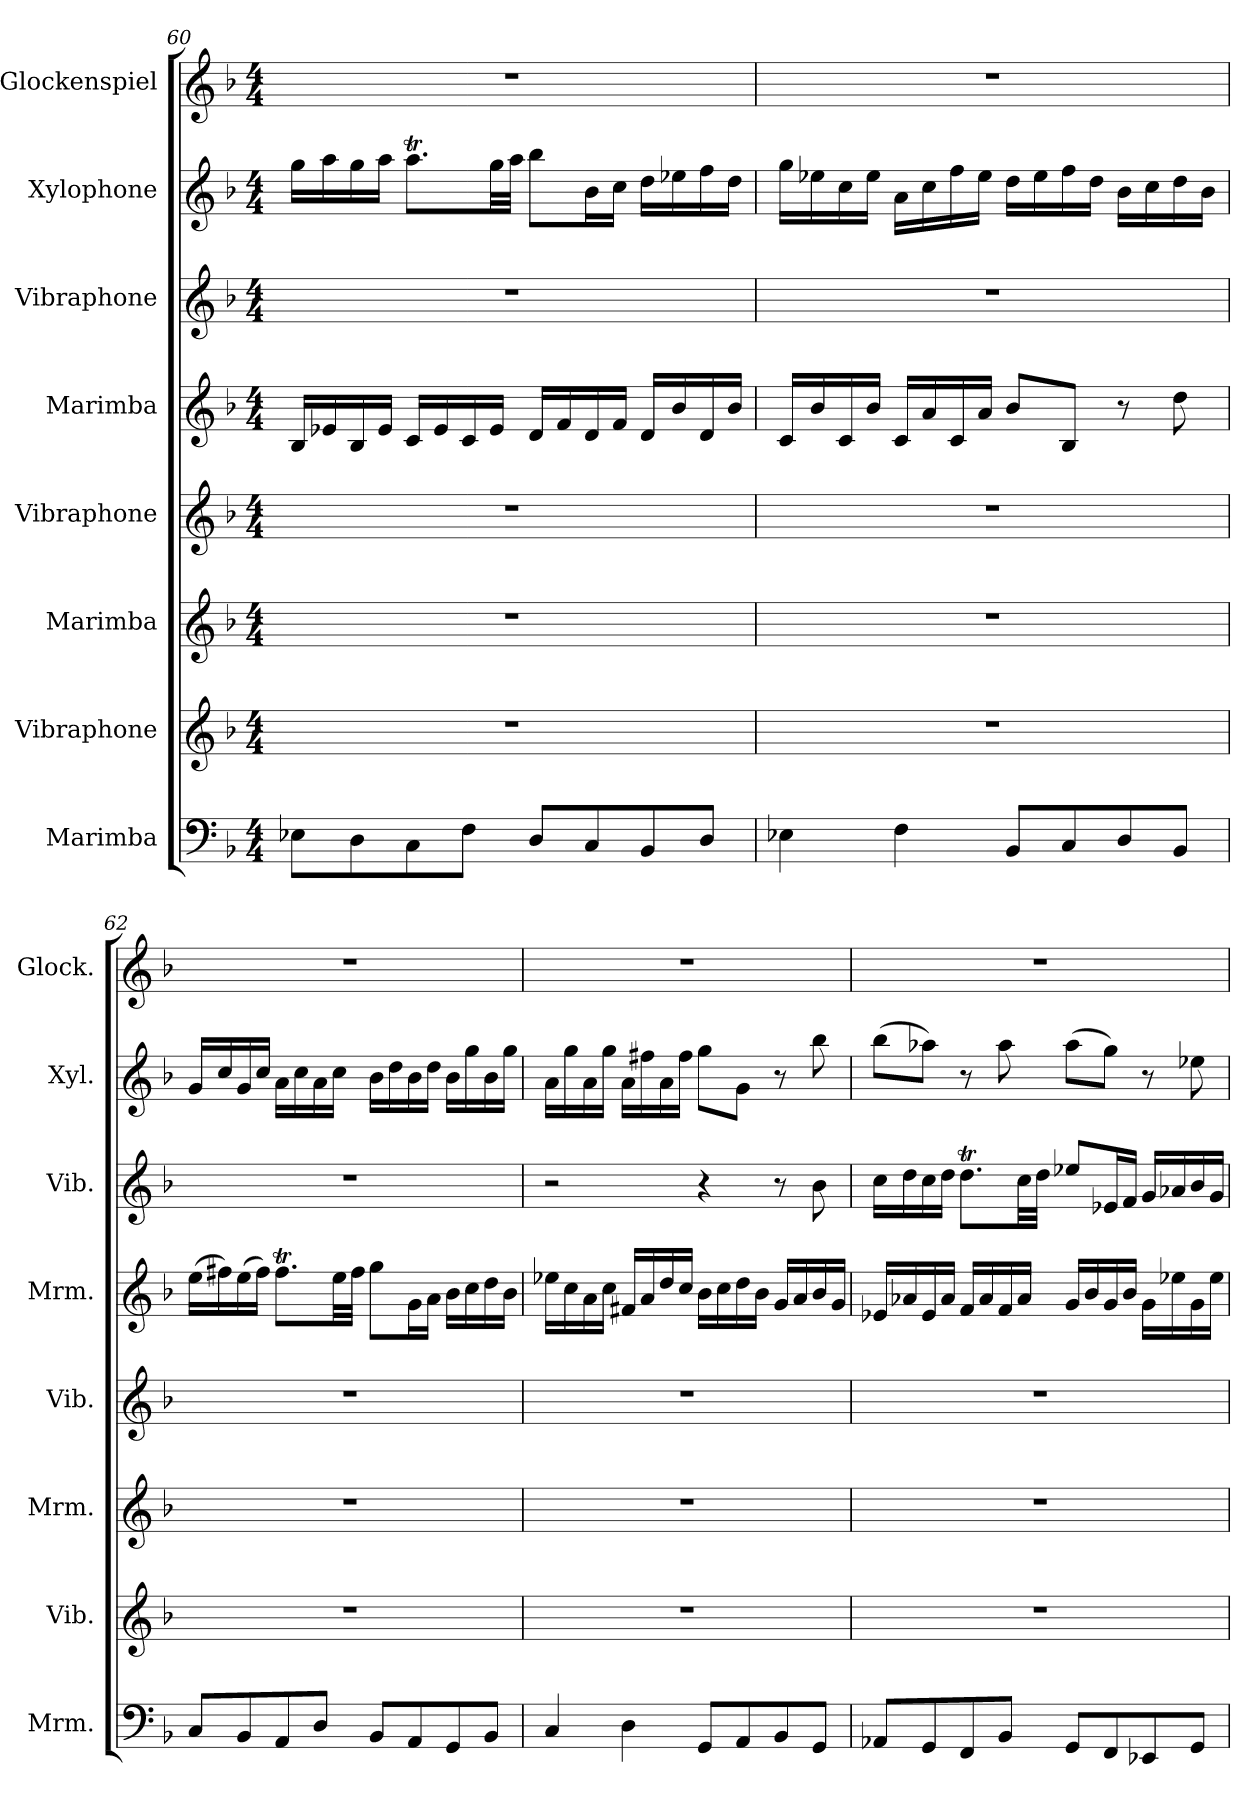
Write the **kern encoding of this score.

**kern	**kern	**kern	**kern	**kern	**kern	**kern	**kern
*part8	*part7	*part6	*part5	*part4	*part3	*part2	*part1
*staff8	*staff7	*staff6	*staff5	*staff4	*staff3	*staff2	*staff1
*I"Marimba	*I"Vibraphone	*I"Marimba	*I"Vibraphone	*I"Marimba	*I"Vibraphone	*I"Xylophone	*I"Glockenspiel
*I'Mrm.	*I'Vib.	*I'Mrm.	*I'Vib.	*I'Mrm.	*I'Vib.	*I'Xyl.	*I'Glock.
*clefF4	*clefG2	*clefG2	*clefG2	*clefG2	*clefG2	*clefG2	*clefG2
*	*	*	*	*	*	*ITrd-7c-12	*ITrd-14c-24
*k[b-]	*k[b-]	*k[b-]	*k[b-]	*k[b-]	*k[b-]	*k[b-]	*k[b-]
*M4/4	*M4/4	*M4/4	*M4/4	*M4/4	*M4/4	*M4/4	*M4/4
=60	=60	=60	=60	=60	=60	=60	=60
8E-X\L	1r	1r	1r	16B-/LL	1r	16ggg\LL	1r
.	.	.	.	16e-X/	.	16aaa\	.
8D\	.	.	.	16B-/	.	16ggg\	.
.	.	.	.	16e-/JJ	.	16aaa\JJ	.
8C\	.	.	.	16c/LL	.	8.aaat\L	.
.	.	.	.	16e-/	.	.	.
8F\J	.	.	.	16c/	.	.	.
.	.	.	.	16e-/JJ	.	32ggg\LL	.
.	.	.	.	.	.	32aaa\JJJ	.
8D/L	.	.	.	16d/LL	.	8bbb-\L	.
.	.	.	.	16f/	.	.	.
8C/	.	.	.	16d/	.	16bb-\L	.
.	.	.	.	16f/JJ	.	16ccc\JJ	.
8BB-/	.	.	.	16d/LL	.	16ddd\LL	.
.	.	.	.	16b-/	.	16eee-X\	.
8D/J	.	.	.	16d/	.	16fff\	.
.	.	.	.	16b-/JJ	.	16ddd\JJ	.
=61	=61	=61	=61	=61	=61	=61	=61
4E-X\	1r	1r	1r	16c/LL	1r	16ggg\LL	1r
.	.	.	.	16b-/	.	16eee-X\	.
.	.	.	.	16c/	.	16ccc\	.
.	.	.	.	16b-/JJ	.	16eee-\JJ	.
4F\	.	.	.	16c/LL	.	16aa\LL	.
.	.	.	.	16a/	.	16ccc\	.
.	.	.	.	16c/	.	16fff\	.
.	.	.	.	16a/JJ	.	16eee-\JJ	.
8BB-/L	.	.	.	8b-/L	.	16ddd\LL	.
.	.	.	.	.	.	16eee-\	.
8C/	.	.	.	8B-/J	.	16fff\	.
.	.	.	.	.	.	16ddd\JJ	.
8D/	.	.	.	8r	.	16bb-\LL	.
.	.	.	.	.	.	16ccc\	.
8BB-/J	.	.	.	8dd\	.	16ddd\	.
.	.	.	.	.	.	16bb-\JJ	.
=62	=62	=62	=62	=62	=62	=62	=62
8C/L	1r	1r	1r	(>16ee\LL	1r	16gg/LL	1r
.	.	.	.	16ff#X\)	.	16ccc/	.
8BB-/	.	.	.	(>16ee\	.	16gg/	.
.	.	.	.	16ff#\JJ)	.	16ccc/JJ	.
8AA/	.	.	.	8.ff#t\L	.	16aa\LL	.
.	.	.	.	.	.	16ccc\	.
8D/J	.	.	.	.	.	16aa\	.
.	.	.	.	32ee\LL	.	16ccc\JJ	.
.	.	.	.	32ff#\JJJ	.	.	.
8BB-/L	.	.	.	8gg\L	.	16bb-\LL	.
.	.	.	.	.	.	16ddd\	.
8AA/	.	.	.	16g\L	.	16bb-\	.
.	.	.	.	16a\JJ	.	16ddd\JJ	.
8GG/	.	.	.	16b-\LL	.	16bb-\LL	.
.	.	.	.	16cc\	.	16ggg\	.
8BB-/J	.	.	.	16dd\	.	16bb-\	.
.	.	.	.	16b-\JJ	.	16ggg\JJ	.
!!LO:PB:g=z
=63	=63	=63	=63	=63	=63	=63	=63
4C/	1r	1r	1r	16ee-X\LL	2r	16aa\LL	1r
.	.	.	.	16cc\	.	16ggg\	.
.	.	.	.	16a\	.	16aa\	.
.	.	.	.	16cc\JJ	.	16ggg\JJ	.
4D\	.	.	.	16f#X/LL	.	16aa\LL	.
.	.	.	.	16a/	.	16fff#X\	.
.	.	.	.	16dd/	.	16aa\	.
.	.	.	.	16cc/JJ	.	16fff#\JJ	.
8GG/L	.	.	.	16b-\LL	4r	8ggg\L	.
.	.	.	.	16cc\	.	.	.
8AA/	.	.	.	16dd\	.	8gg\J	.
.	.	.	.	16b-\JJ	.	.	.
8BB-/	.	.	.	16g/LL	8r	8r	.
.	.	.	.	16a/	.	.	.
8GG/J	.	.	.	16b-/	8b-\	8bbb-\	.
.	.	.	.	16g/JJ	.	.	.
=64	=64	=64	=64	=64	=64	=64	=64
8AA-X/L	1r	1r	1r	16e-X/LL	16cc\LL	(>8bbb-\L	1r
.	.	.	.	16a-X/	16dd\	.	.
8GG/	.	.	.	16e-/	16cc\	8aaa-X\J)	.
.	.	.	.	16a-/JJ	16dd\JJ	.	.
8FF/	.	.	.	16f/LL	8.ddT\L	8r	.
.	.	.	.	16a-/	.	.	.
8BB-/J	.	.	.	16f/	.	8aaa-\	.
.	.	.	.	16a-/JJ	32cc\LL	.	.
.	.	.	.	.	32dd\JJJ	.	.
8GG/L	.	.	.	16g/LL	8ee-X/L	(>8aaa-\L	.
.	.	.	.	16b-/	.	.	.
8FF/	.	.	.	16g/	16e-X/L	8ggg\J)	.
.	.	.	.	16b-/JJ	16f/JJ	.	.
8EE-X/	.	.	.	16g\LL	16g/LL	8r	.
.	.	.	.	16ee-X\	16a-X/	.	.
8GG/J	.	.	.	16g\	16b-/	8eee-X\	.
.	.	.	.	16ee-\JJ	16g/JJ	.	.
=	=	=	=	=	=	=	=
*-	*-	*-	*-	*-	*-	*-	*-
